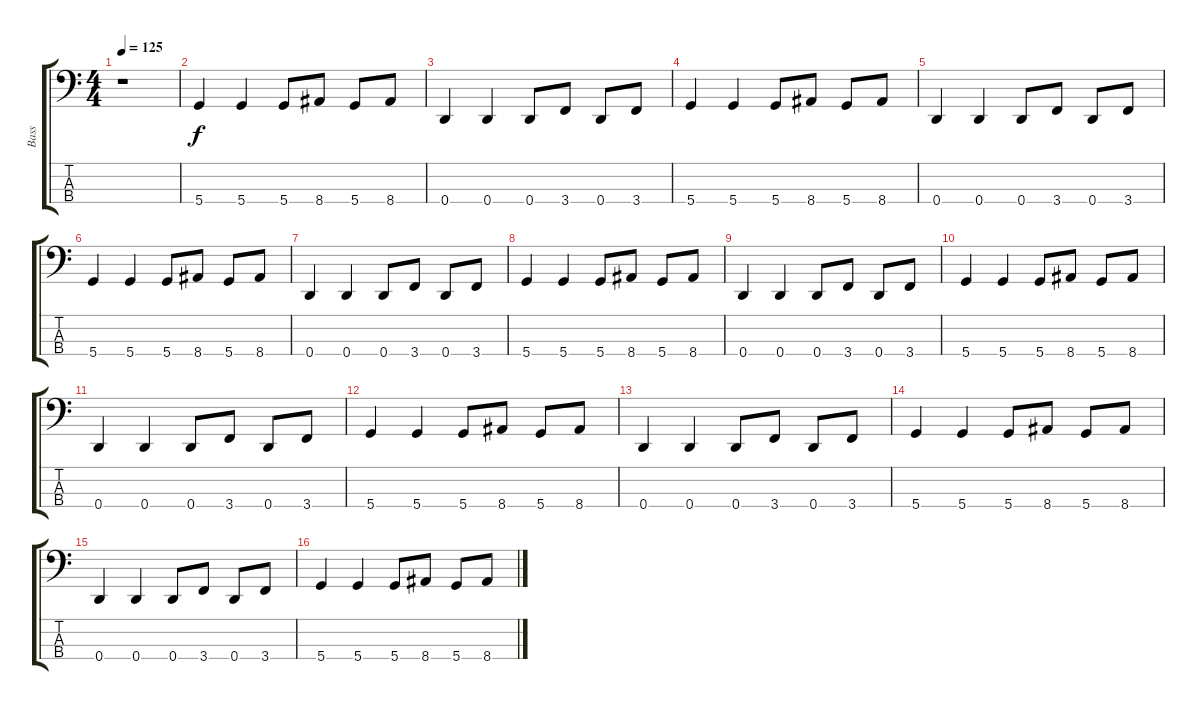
\track ("Bass" "Bass") {instrument electricbassfinger}
\staff {score tabs}
\tuning (G2 D2 A1 D1) {hide}
\ts (4 4)
\tempo 125
\clef f4
\ks c
r.1{dy f} |
5.4.4 5.4.4 5.4.8 8.4.8 5.4.8 8.4.8 |
0.4.4 0.4.4 0.4.8 3.4.8 0.4.8 3.4.8 |
5.4.4 5.4.4 5.4.8 8.4.8 5.4.8 8.4.8 |
0.4.4 0.4.4 0.4.8 3.4.8 0.4.8 3.4.8 |
5.4.4 5.4.4 5.4.8 8.4.8 5.4.8 8.4.8 |
0.4.4 0.4.4 0.4.8 3.4.8 0.4.8 3.4.8 |
5.4.4 5.4.4 5.4.8 8.4.8 5.4.8 8.4.8 |
0.4.4 0.4.4 0.4.8 3.4.8 0.4.8 3.4.8 |
5.4.4 5.4.4 5.4.8 8.4.8 5.4.8 8.4.8 |
0.4.4 0.4.4 0.4.8 3.4.8 0.4.8 3.4.8 |
5.4.4 5.4.4 5.4.8 8.4.8 5.4.8 8.4.8 |
0.4.4 0.4.4 0.4.8 3.4.8 0.4.8 3.4.8 |
5.4.4 5.4.4 5.4.8 8.4.8 5.4.8 8.4.8 |
0.4.4 0.4.4 0.4.8 3.4.8 0.4.8 3.4.8 |
5.4.4 5.4.4 5.4.8 8.4.8 5.4.8 8.4.8
